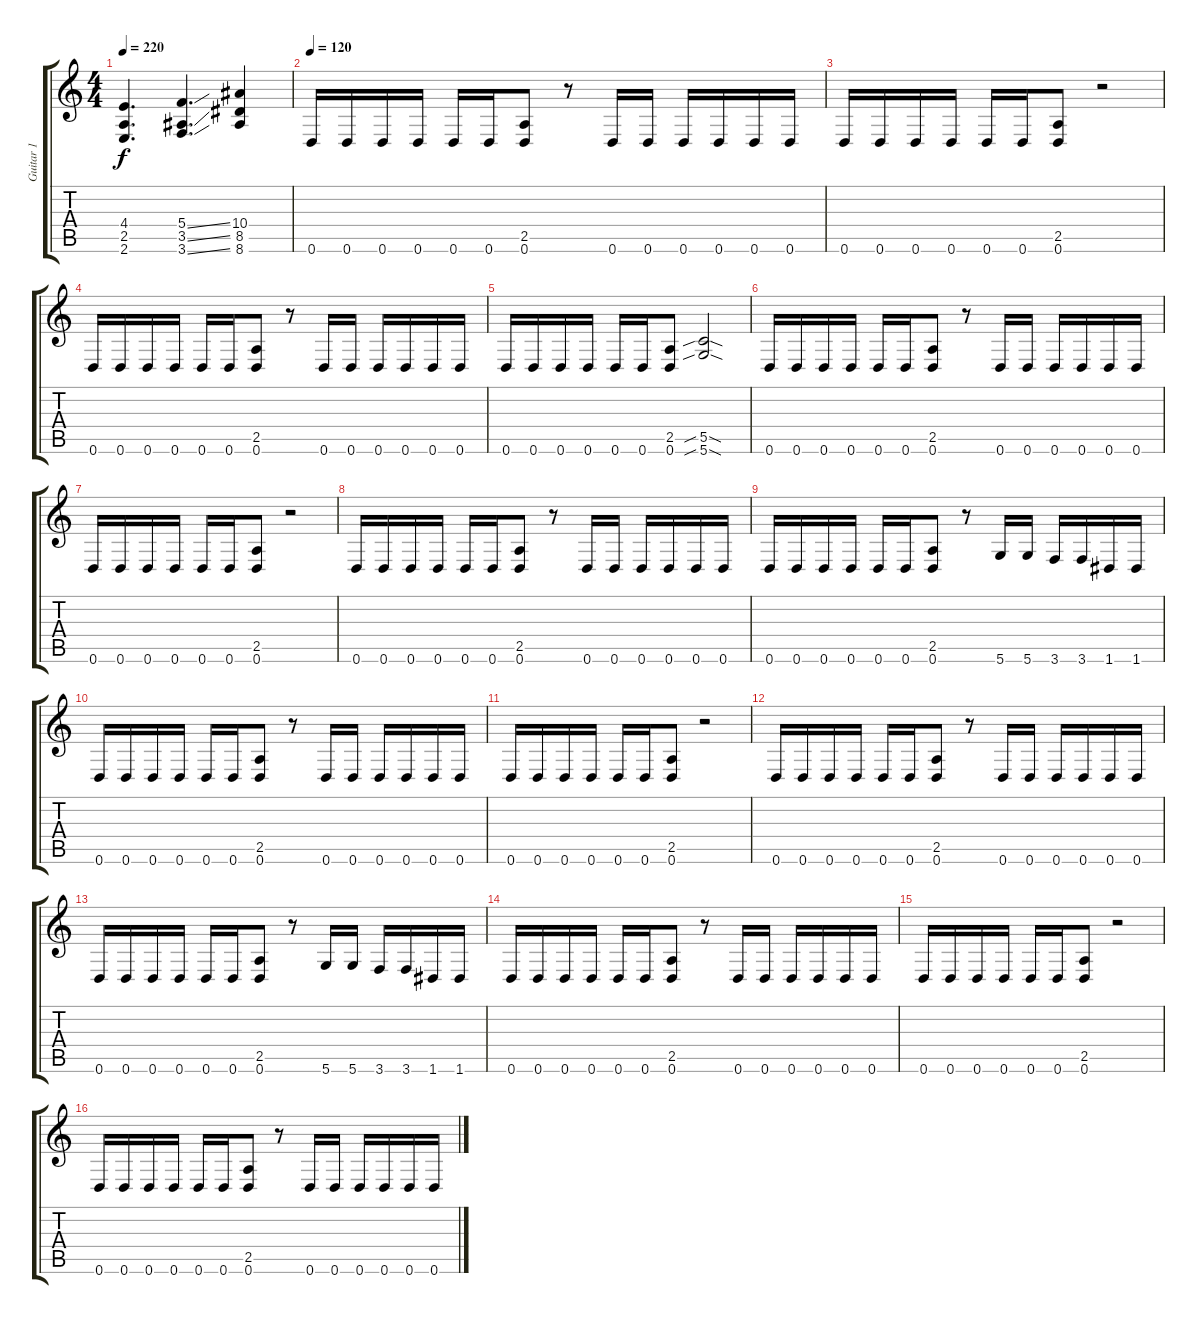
\track ("Guitar 1" "Guitar 1") {instrument distortionguitar}
\staff {score tabs}
\tuning (D4 A3 F3 C3 G2 D2) {hide}
\ts (4 4)
\tempo 220
\clef g2
\ks c
(4.4 2.5 2.6).4{d dy f} (5.4{ss} 3.5{ss} 3.6{ss}).4{d} (10.4 8.5 8.6).4 |
\tempo 120
0.6.16{balance 0} 0.6.16 0.6.16 0.6.16 0.6.16 0.6.16 (2.5 0.6).8 r.8 0.6.16 0.6.16 0.6.16 0.6.16 0.6.16 0.6.16 |
0.6.16 0.6.16 0.6.16 0.6.16 0.6.16 0.6.16 (2.5 0.6).8 r.2 |
0.6.16 0.6.16 0.6.16 0.6.16 0.6.16 0.6.16 (2.5 0.6).8 r.8 0.6.16 0.6.16 0.6.16 0.6.16 0.6.16 0.6.16 |
0.6.16 0.6.16 0.6.16 0.6.16 0.6.16 0.6.16 (2.5 0.6).8 (5.5{sib sod} 5.6{sib sod}).2 |
0.6.16{balance 8} 0.6.16 0.6.16 0.6.16 0.6.16 0.6.16 (2.5 0.6).8 r.8 0.6.16 0.6.16 0.6.16 0.6.16 0.6.16 0.6.16 |
0.6.16 0.6.16 0.6.16 0.6.16 0.6.16 0.6.16 (2.5 0.6).8 r.2 |
0.6.16 0.6.16 0.6.16 0.6.16 0.6.16 0.6.16 (2.5 0.6).8 r.8 0.6.16 0.6.16 0.6.16 0.6.16 0.6.16 0.6.16 |
0.6.16 0.6.16 0.6.16 0.6.16 0.6.16 0.6.16 (2.5 0.6).8 r.8 5.6.16 5.6.16 3.6.16 3.6.16 1.6.16 1.6.16 |
0.6.16 0.6.16 0.6.16 0.6.16 0.6.16 0.6.16 (2.5 0.6).8 r.8 0.6.16 0.6.16 0.6.16 0.6.16 0.6.16 0.6.16 |
0.6.16 0.6.16 0.6.16 0.6.16 0.6.16 0.6.16 (2.5 0.6).8 r.2 |
0.6.16 0.6.16 0.6.16 0.6.16 0.6.16 0.6.16 (2.5 0.6).8 r.8 0.6.16 0.6.16 0.6.16 0.6.16 0.6.16 0.6.16 |
0.6.16 0.6.16 0.6.16 0.6.16 0.6.16 0.6.16 (2.5 0.6).8 r.8 5.6.16 5.6.16 3.6.16 3.6.16 1.6.16 1.6.16 |
0.6.16 0.6.16 0.6.16 0.6.16 0.6.16 0.6.16 (2.5 0.6).8 r.8 0.6.16 0.6.16 0.6.16 0.6.16 0.6.16 0.6.16 |
0.6.16 0.6.16 0.6.16 0.6.16 0.6.16 0.6.16 (2.5 0.6).8 r.2 |
0.6.16 0.6.16 0.6.16 0.6.16 0.6.16 0.6.16 (2.5 0.6).8 r.8 0.6.16 0.6.16 0.6.16 0.6.16 0.6.16 0.6.16
